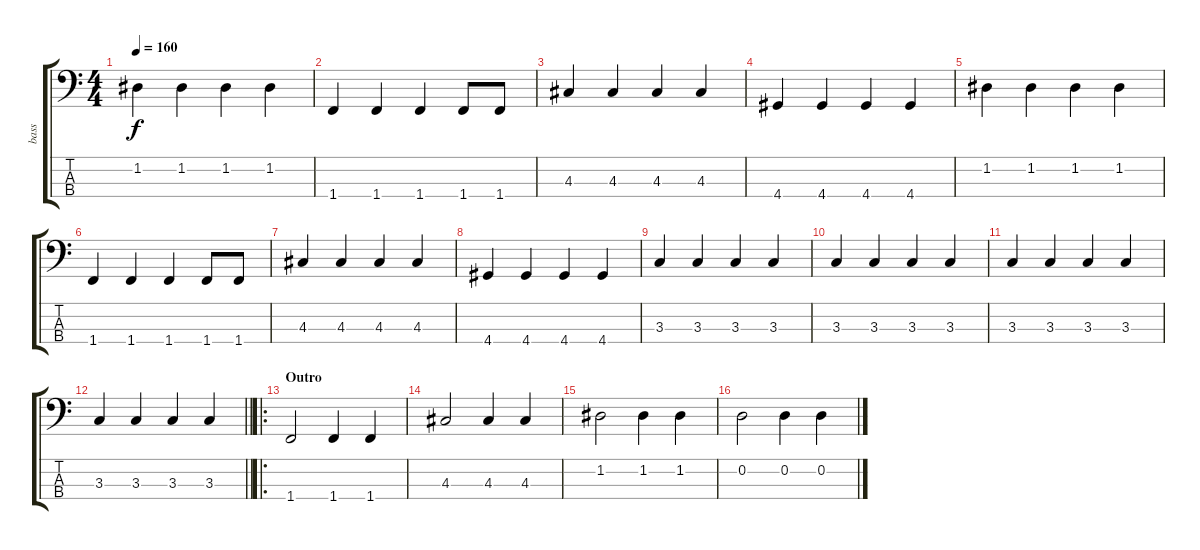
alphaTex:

\track ("bass" "bass") {instrument electricbasspick}
\staff {score tabs}
\tuning (G2 D2 A1 E1) {hide}
\ts (4 4)
\tempo 160
\clef f4
\ks c
1.2.4{dy f} 1.2.4 1.2.4 1.2.4 |
1.4.4 1.4.4 1.4.4 1.4.8 1.4.8 |
4.3.4 4.3.4 4.3.4 4.3.4 |
4.4.4 4.4.4 4.4.4 4.4.4 |
1.2.4 1.2.4 1.2.4 1.2.4 |
1.4.4 1.4.4 1.4.4 1.4.8 1.4.8 |
4.3.4 4.3.4 4.3.4 4.3.4 |
4.4.4 4.4.4 4.4.4 4.4.4 |
3.3.4 3.3.4 3.3.4 3.3.4 |
3.3.4 3.3.4 3.3.4 3.3.4 |
3.3.4 3.3.4 3.3.4 3.3.4 |
\barLineRight lightlight
3.3.4 3.3.4 3.3.4 3.3.4 |
\ro
\section ("" "Outro")
1.4.2 1.4.4 1.4.4 |
4.3.2 4.3.4 4.3.4 |
1.2.2 1.2.4 1.2.4 |
0.2.2 0.2.4 0.2.4
